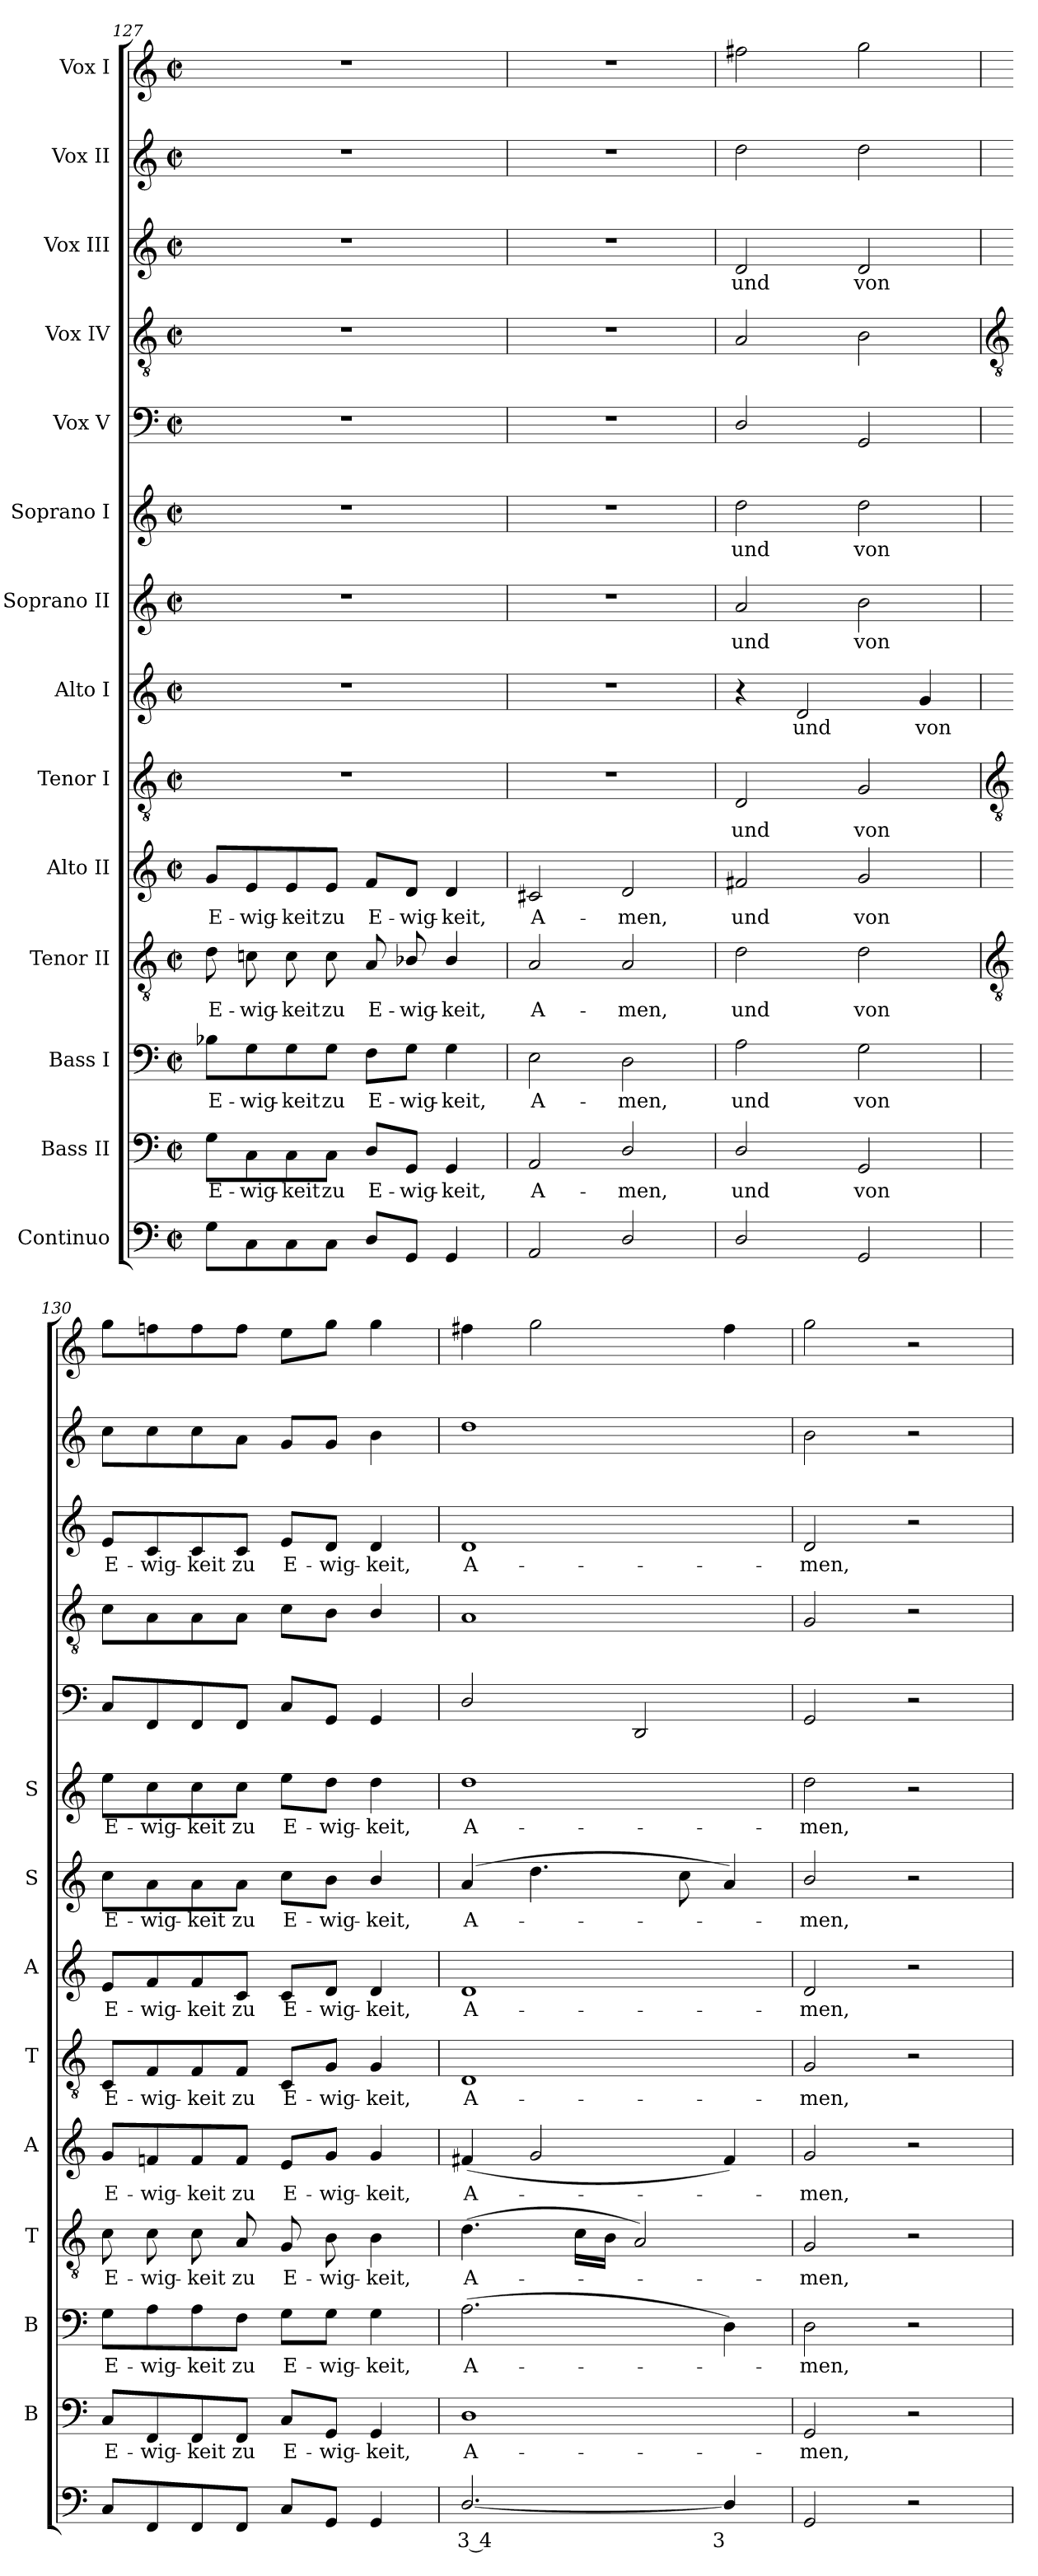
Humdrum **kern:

**kern	**text	**kern	**text	**kern	**text	**kern	**text	**kern	**text	**kern	**text	**kern	**text	**kern	**text	**kern	**text	**kern	**kern	**kern	**text	**kern	**kern
*part14	*part14	*part13	*part13	*part12	*part12	*part11	*part11	*part10	*part10	*part9	*part9	*part8	*part8	*part7	*part7	*part6	*part6	*part5	*part4	*part3	*part3	*part2	*part1
*staff14	*staff14	*staff13	*staff13	*staff12	*staff12	*staff11	*staff11	*staff10	*staff10	*staff9	*staff9	*staff8	*staff8	*staff7	*staff7	*staff6	*staff6	*staff5	*staff4	*staff3	*staff3	*staff2	*staff1
*I"Continuo	*	*I"Bass II	*	*I"Bass I	*	*I"Tenor II	*	*I"Alto II	*	*I"Tenor I	*	*I"Alto I	*	*I"Soprano II	*	*I"Soprano I	*	*I"Vox V	*I"Vox IV	*I"Vox III	*	*I"Vox II	*I"Vox I
*	*	*I'B	*	*I'B	*	*I'T	*	*I'A	*	*I'T	*	*I'A	*	*I'S	*	*I'S	*	*	*	*	*	*	*
*clefF4	*	*clefF4	*	*clefF4	*	*clefGv2	*	*clefG2	*	*clefGv2	*	*clefG2	*	*clefG2	*	*clefG2	*	*clefF4	*clefGv2	*clefG2	*	*clefG2	*clefG2
*k[]	*	*k[]	*	*k[]	*	*k[]	*	*k[]	*	*k[]	*	*k[]	*	*k[]	*	*k[]	*	*k[]	*k[]	*k[]	*	*k[]	*k[]
*C:	*	*C:	*	*C:	*	*C:	*	*C:	*	*C:	*	*C:	*	*C:	*	*C:	*	*C:	*C:	*C:	*	*C:	*C:
*M2/2	*	*M2/2	*	*M2/2	*	*M2/2	*	*M2/2	*	*M2/2	*	*M2/2	*	*M2/2	*	*M2/2	*	*M2/2	*M2/2	*M2/2	*	*M2/2	*M2/2
*met(c|)	*	*met(c|)	*	*met(c|)	*	*met(c|)	*	*met(c|)	*	*met(c|)	*	*met(c|)	*	*met(c|)	*	*met(c|)	*	*met(c|)	*met(c|)	*met(c|)	*	*met(c|)	*met(c|)
=127	=127	=127	=127	=127	=127	=127	=127	=127	=127	=127	=127	=127	=127	=127	=127	=127	=127	=127	=127	=127	=127	=127	=127
!	!	!	!LO:LY:b	!	!LO:LY:b	!	!LO:LY:b	!	!LO:LY:b	!	!	!	!	!	!	!	!	!	!	!	!	!	!
8GL	.	8G\L	E-	8B-X\L	E-	8d	E-	8g/L	E-	1r	.	1r	.	1r	.	1r	.	1r	1r	1r	.	1r	1r
!	!	!	!LO:LY:b	!	!LO:LY:b	!	!LO:LY:b	!	!LO:LY:b	!	!	!	!	!	!	!	!	!	!	!	!	!	!
8C	.	8C\	-wig-	8G\	-wig-	8cn	-wig-	8e/	-wig-	.	.	.	.	.	.	.	.	.	.	.	.	.	.
!	!	!	!LO:LY:b	!	!LO:LY:b	!	!LO:LY:b	!	!LO:LY:b	!	!	!	!	!	!	!	!	!	!	!	!	!	!
8C	.	8C\	-keit	8G\	-keit	8c	-keit	8e/	-keit	.	.	.	.	.	.	.	.	.	.	.	.	.	.
!	!	!	!LO:LY:b	!	!LO:LY:b	!	!LO:LY:b	!	!LO:LY:b	!	!	!	!	!	!	!	!	!	!	!	!	!	!
8CJ	.	8C\J	zu	8G\J	zu	8c	zu	8e/J	zu	.	.	.	.	.	.	.	.	.	.	.	.	.	.
!	!	!	!LO:LY:b	!	!LO:LY:b	!	!LO:LY:b	!	!LO:LY:b	!	!	!	!	!	!	!	!	!	!	!	!	!	!
8DL	.	8D/L	E-	8F\L	E-	8A	E-	8f/L	E-	.	.	.	.	.	.	.	.	.	.	.	.	.	.
!	!	!	!LO:LY:b	!	!LO:LY:b	!	!LO:LY:b	!	!LO:LY:b	!	!	!	!	!	!	!	!	!	!	!	!	!	!
8GGJ	.	8GG/J	-wig-	8G\J	-wig-	8B-X/	-wig-	8d/J	-wig-	.	.	.	.	.	.	.	.	.	.	.	.	.	.
!	!	!	!LO:LY:b	!	!LO:LY:b	!	!LO:LY:b	!	!LO:LY:b	!	!	!	!	!	!	!	!	!	!	!	!	!	!
4GG	.	4GG	-keit,	4G	-keit,	4B-/	-keit,	4d	-keit,	.	.	.	.	.	.	.	.	.	.	.	.	.	.
=128	=128	=128	=128	=128	=128	=128	=128	=128	=128	=128	=128	=128	=128	=128	=128	=128	=128	=128	=128	=128	=128	=128	=128
!	!	!	!LO:LY:b	!	!LO:LY:b	!	!LO:LY:b	!	!LO:LY:b	!	!	!	!	!	!	!	!	!	!	!	!	!	!
2AA	.	2AA	A-	2E	A-	2A	A-	2c#X	A-	1r	.	1r	.	1r	.	1r	.	1r	1r	1r	.	1r	1r
!	!	!	!LO:LY:b	!	!LO:LY:b	!	!LO:LY:b	!	!LO:LY:b	!	!	!	!	!	!	!	!	!	!	!	!	!	!
2D/	.	2D/	-men,	2D	-men,	2A	-men,	2d	-men,	.	.	.	.	.	.	.	.	.	.	.	.	.	.
=129	=129	=129	=129	=129	=129	=129	=129	=129	=129	=129	=129	=129	=129	=129	=129	=129	=129	=129	=129	=129	=129	=129	=129
!	!	!	!LO:LY:b	!	!LO:LY:b	!	!LO:LY:b	!	!LO:LY:b	!	!LO:LY:b	!	!	!	!LO:LY:b	!	!LO:LY:b	!	!	!	!LO:LY:b	!	!
2D/	.	2D/	und	2A	und	2d	und	2f#X	und	2D	und	4r	.	2a	und	2dd	und	2D/	2A	2d	und	2dd	2ff#X
!	!	!	!	!	!	!	!	!	!	!	!	!	!LO:LY:b	!	!	!	!	!	!	!	!	!	!
.	.	.	.	.	.	.	.	.	.	.	.	2d	und	.	.	.	.	.	.	.	.	.	.
!	!	!	!LO:LY:b	!	!LO:LY:b	!	!LO:LY:b	!	!LO:LY:b	!	!LO:LY:b	!	!	!	!LO:LY:b	!	!LO:LY:b	!	!	!	!LO:LY:b	!	!
2GG	.	2GG	von	2G	von	2d	von	2g	von	2G	von	.	.	2b	von	2dd	von	2GG	2B	2d	von	2dd	2gg
!	!	!	!	!	!	!	!	!	!	!	!	!	!LO:LY:b	!	!	!	!	!	!	!	!	!	!
.	.	.	.	.	.	.	.	.	.	.	.	4g	von	.	.	.	.	.	.	.	.	.	.
!!LO:LB:g=z
=130	=130	=130	=130	=130	=130	=130	=130	=130	=130	=130	=130	=130	=130	=130	=130	=130	=130	=130	=130	=130	=130	=130	=130
*	*	*	*	*	*	*clefGv2	*	*	*	*clefGv2	*	*	*	*	*	*	*	*	*clefGv2	*	*	*	*
!	!	!	!LO:LY:b	!	!LO:LY:b	!	!LO:LY:b	!	!LO:LY:b	!	!LO:LY:b	!	!LO:LY:b	!	!LO:LY:b	!	!LO:LY:b	!	!	!	!LO:LY:b	!	!
8CL	.	8C/L	E-	8G\L	E-	8c	E-	8g/L	E-	8C/L	E-	8e/L	E-	8cc\L	E-	8ee\L	E-	8CL	8cL	8e/L	E-	8ccL	8ggL
!	!	!	!LO:LY:b	!	!LO:LY:b	!	!LO:LY:b	!	!LO:LY:b	!	!LO:LY:b	!	!LO:LY:b	!	!LO:LY:b	!	!LO:LY:b	!	!	!	!LO:LY:b	!	!
8FF	.	8FF/	-wig-	8A\	-wig-	8c	-wig-	8fn/	-wig-	8F/	-wig-	8f/	-wig-	8a\	-wig-	8cc\	-wig-	8FF	8A	8c/	-wig-	8cc	8ffn
!	!	!	!LO:LY:b	!	!LO:LY:b	!	!LO:LY:b	!	!LO:LY:b	!	!LO:LY:b	!	!LO:LY:b	!	!LO:LY:b	!	!LO:LY:b	!	!	!	!LO:LY:b	!	!
8FF	.	8FF/	-keit	8A\	-keit	8c	-keit	8f/	-keit	8F/	-keit	8f/	-keit	8a\	-keit	8cc\	-keit	8FF	8A	8c/	-keit	8cc	8ff
!	!	!	!LO:LY:b	!	!LO:LY:b	!	!LO:LY:b	!	!LO:LY:b	!	!LO:LY:b	!	!LO:LY:b	!	!LO:LY:b	!	!LO:LY:b	!	!	!	!LO:LY:b	!	!
8FFJ	.	8FF/J	zu	8F\J	zu	8A	zu	8f/J	zu	8F/J	zu	8c/J	zu	8a\J	zu	8cc\J	zu	8FFJ	8AJ	8c/J	zu	8aJ	8ffJ
!	!	!	!LO:LY:b	!	!LO:LY:b	!	!LO:LY:b	!	!LO:LY:b	!	!LO:LY:b	!	!LO:LY:b	!	!LO:LY:b	!	!LO:LY:b	!	!	!	!LO:LY:b	!	!
8CL	.	8C/L	E-	8G\L	E-	8G	E-	8e/L	E-	8C/L	E-	8c/L	E-	8cc\L	E-	8ee\L	E-	8CL	8cL	8e/L	E-	8gL	8eeL
!	!	!	!LO:LY:b	!	!LO:LY:b	!	!LO:LY:b	!	!LO:LY:b	!	!LO:LY:b	!	!LO:LY:b	!	!LO:LY:b	!	!LO:LY:b	!	!	!	!LO:LY:b	!	!
8GGJ	.	8GG/J	-wig-	8G\J	-wig-	8B	-wig-	8g/J	-wig-	8G/J	-wig-	8d/J	-wig-	8b\J	-wig-	8dd\J	-wig-	8GGJ	8BJ	8d/J	-wig-	8gJ	8ggJ
!	!	!	!LO:LY:b	!	!LO:LY:b	!	!LO:LY:b	!	!LO:LY:b	!	!LO:LY:b	!	!LO:LY:b	!	!LO:LY:b	!	!LO:LY:b	!	!	!	!LO:LY:b	!	!
4GG	.	4GG	-keit,	4G	-keit,	4B	-keit,	4g	-keit,	4G	-keit,	4d	-keit,	4b/	-keit,	4dd	-keit,	4GG	4B/	4d	-keit,	4b	4gg
=131	=131	=131	=131	=131	=131	=131	=131	=131	=131	=131	=131	=131	=131	=131	=131	=131	=131	=131	=131	=131	=131	=131	=131
!	!LO:LY:b	!	!LO:LY:b	!	!LO:LY:b	!	!LO:LY:b	!	!LO:LY:b	!	!LO:LY:b	!	!LO:LY:b	!	!LO:LY:b	!	!LO:LY:b	!	!	!	!LO:LY:b	!	!
[2.D/	3 4	1D	A-	(>2.A	A-	(>4.d	A-	(<4f#X	A-	1D	A-	1d	A-	(>4a	A-	1dd	A-	2D/	1A	1d	A-	1dd	4ff#X
.	.	.	.	.	.	.	.	2g	.	.	.	.	.	4.dd	.	.	.	.	.	.	.	.	2gg
.	.	.	.	.	.	16cLL	.	.	.	.	.	.	.	.	.	.	.	.	.	.	.	.	.
.	.	.	.	.	.	16BJJ	.	.	.	.	.	.	.	.	.	.	.	.	.	.	.	.	.
.	.	.	.	.	.	2A)	.	.	.	.	.	.	.	.	.	.	.	2DD	.	.	.	.	.
.	.	.	.	.	.	.	.	.	.	.	.	.	.	8cc	.	.	.	.	.	.	.	.	.
!	!LO:LY:b	!	!	!	!	!	!	!	!	!	!	!	!	!	!	!	!	!	!	!	!	!	!
4D/]	3	.	.	4D)	.	.	.	4f#)	.	.	.	.	.	4a)	.	.	.	.	.	.	.	.	4ff#
=132	=132	=132	=132	=132	=132	=132	=132	=132	=132	=132	=132	=132	=132	=132	=132	=132	=132	=132	=132	=132	=132	=132	=132
!	!	!	!LO:LY:b	!	!LO:LY:b	!	!LO:LY:b	!	!LO:LY:b	!	!LO:LY:b	!	!LO:LY:b	!	!LO:LY:b	!	!LO:LY:b	!	!	!	!LO:LY:b	!	!
2GG	.	2GG	-men,	2D	men,	2G	men,	2g	men,	2G	-men,	2d	-men,	2b/	men,	2dd	-men,	2GG	2G	2d	-men,	2b	2gg
2r	.	2r	.	2r	.	2r	.	2r	.	2r	.	2r	.	2r	.	2r	.	2r	2r	2r	.	2r	2r
=	=	=	=	=	=	=	=	=	=	=	=	=	=	=	=	=	=	=	=	=	=	=	=
*-	*-	*-	*-	*-	*-	*-	*-	*-	*-	*-	*-	*-	*-	*-	*-	*-	*-	*-	*-	*-	*-	*-	*-
